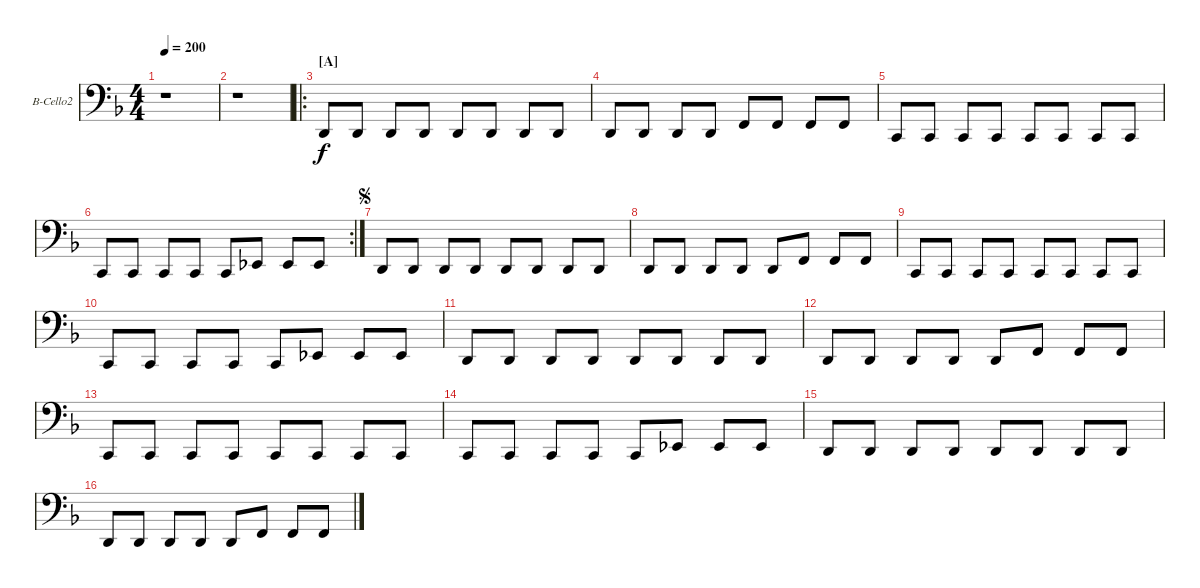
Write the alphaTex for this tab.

\bracketExtendMode groupsimilarinstruments
\firstSystemTrackNameOrientation horizontal
\otherSystemsTrackNameOrientation horizontal
\track ("Bass Cello 2" "B-Cello2") {instrument cello}
\staff {score}
\tuning (A3 D3 G2 C2)
\ts (4 4)
\tempo 200
\clef f4
\scale
0.333333
\ks dminor
r.1{dy f} |
\scale
0.333333 r.1 |
\ro
\section ("A" "")
\scale
0.373737 2.4.8 2.4.8 2.4.8 2.4.8 2.4.8 2.4.8 2.4.8 2.4.8 |
\scale
0.313131 2.4.8 2.4.8 2.4.8 2.4.8 5.4.8 5.4.8 5.4.8 5.4.8 |
\scale
0.313131 0.4.8 0.4.8 0.4.8 0.4.8 0.4.8 0.4.8 0.4.8 0.4.8 |
\rc 2
\scale
0.354167 0.4.8 0.4.8 0.4.8 0.4.8 0.4.8 3.4.8 3.4.8 3.4.8 |
\jump segno
\scale
0.322917 2.4.8 2.4.8 2.4.8 2.4.8 2.4.8 2.4.8 2.4.8 2.4.8 |
\scale
0.322917 2.4.8 2.4.8 2.4.8 2.4.8 2.4.8 5.4.8 5.4.8 5.4.8 |
\scale
0.333333 0.4.8 0.4.8 0.4.8 0.4.8 0.4.8 0.4.8 0.4.8 0.4.8 |
\scale
0.333333 0.4.8 0.4.8 0.4.8 0.4.8 0.4.8 3.4.8 3.4.8 3.4.8 |
\scale
0.333333 2.4.8 2.4.8 2.4.8 2.4.8 2.4.8 2.4.8 2.4.8 2.4.8 |
\scale
0.333333 2.4.8 2.4.8 2.4.8 2.4.8 2.4.8 5.4.8 5.4.8 5.4.8 |
\scale
0.333333 0.4.8 0.4.8 0.4.8 0.4.8 0.4.8 0.4.8 0.4.8 0.4.8 |
\scale
0.333333 0.4.8 0.4.8 0.4.8 0.4.8 0.4.8 3.4.8 3.4.8 3.4.8 |
\scale
0.333333 2.4.8 2.4.8 2.4.8 2.4.8 2.4.8 2.4.8 2.4.8 2.4.8 |
\scale
0.333333 2.4.8 2.4.8 2.4.8 2.4.8 2.4.8 5.4.8 5.4.8 5.4.8
